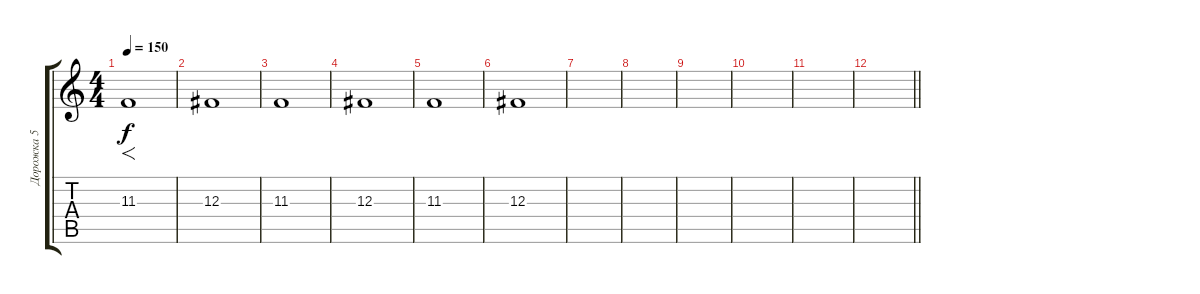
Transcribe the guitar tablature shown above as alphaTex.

\track ("Дорожка 5" "Дорожка 5") {instrument viola}
\staff {score tabs}
\tuning (Eb4 Bb3 Gb3 Db3 Ab2 Db2) {hide}
\ts (4 4)
\tempo 150
\clef g2
\ks c
11.3.1{f dy f} |
12.3.1 |
11.3.1 |
12.3.1 |
11.3.1 |
12.3.1 |
|
|
|
|
|
\barLineRight lightlight
